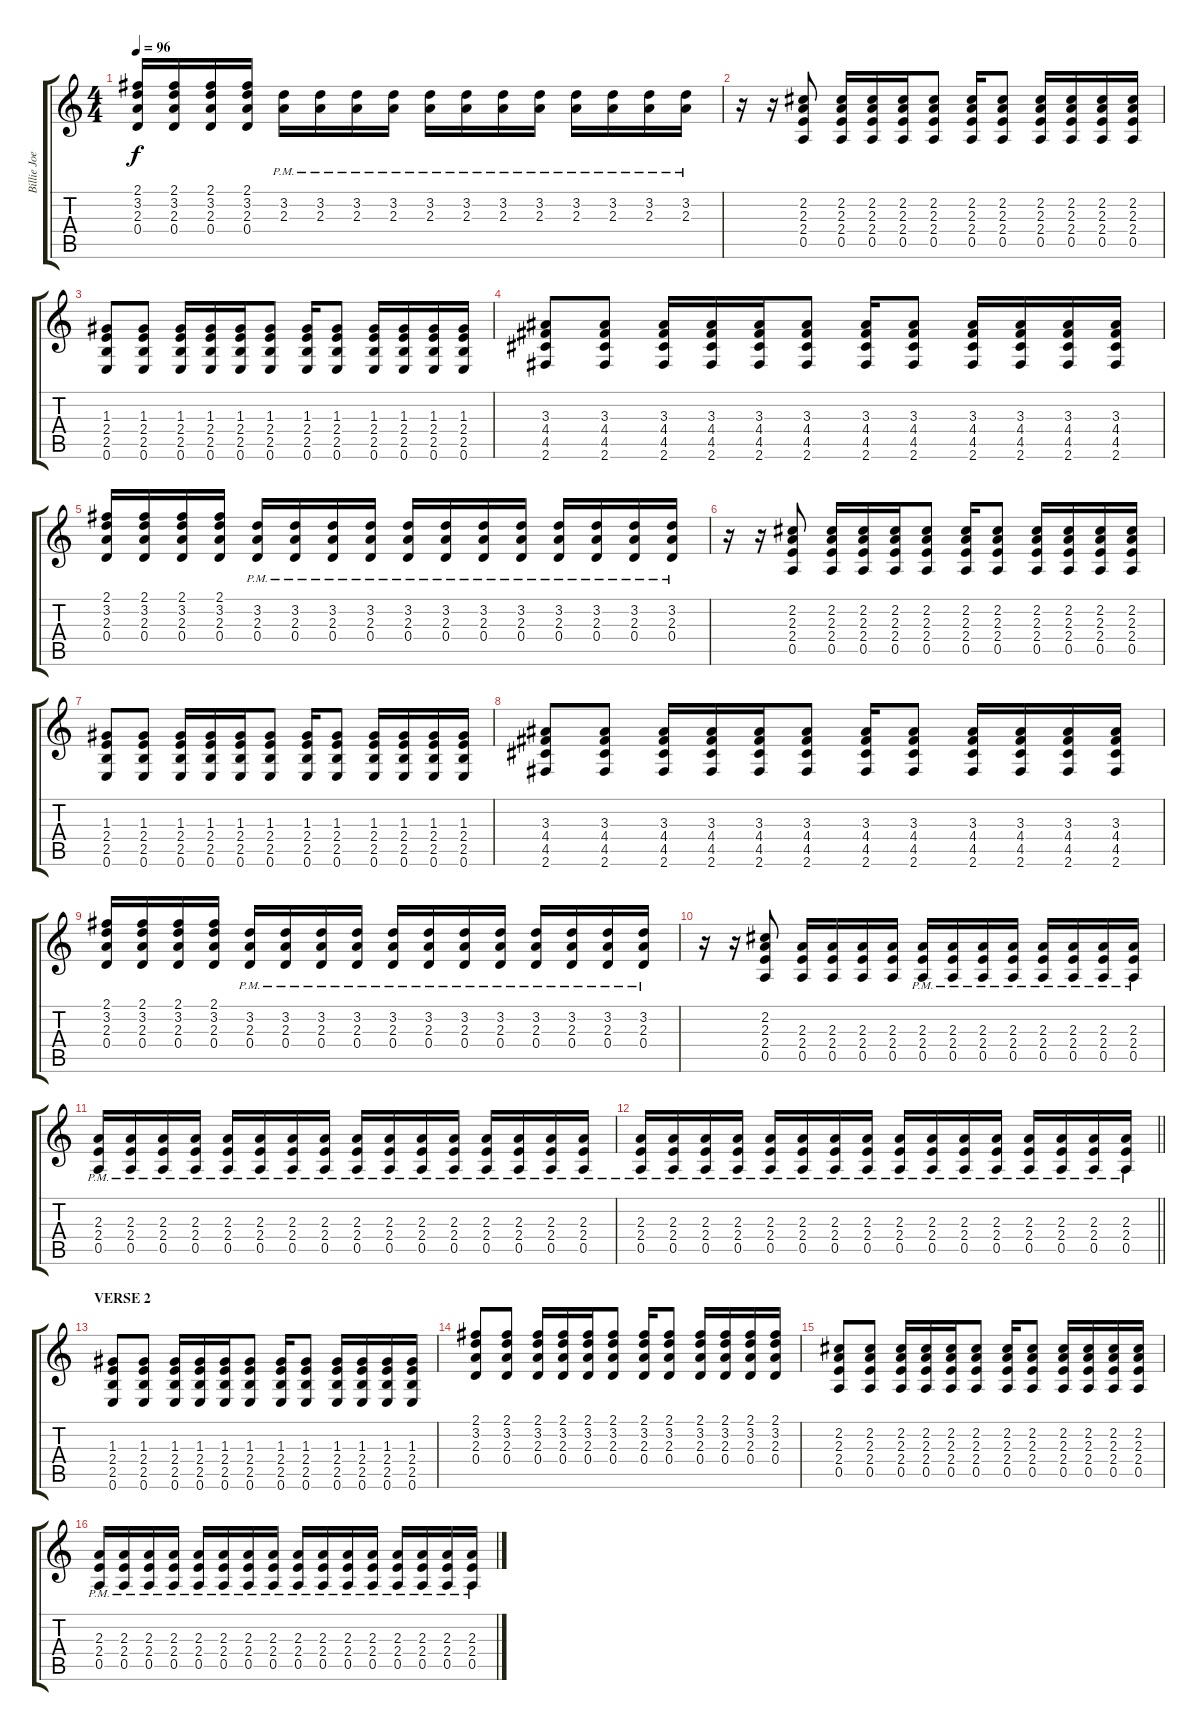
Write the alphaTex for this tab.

\track ("Billie Joe Armstrong (Guitar)" "Billie Joe") {instrument overdrivenguitar}
\staff {score tabs}
\tuning (E4 B3 G3 D3 A2 E2) {hide}
\ts (4 4)
\tempo 96
\clef g2
\ks c
(2.1 3.2 2.3 0.4).16{dy f} (2.1 3.2 2.3 0.4).16 (2.1 3.2 2.3 0.4).16 (2.1 3.2 2.3 0.4).16 (3.2{pm} 2.3{pm}).16 (3.2{pm} 2.3{pm}).16 (3.2{pm} 2.3{pm}).16 (3.2{pm} 2.3{pm}).16 (3.2{pm} 2.3{pm}).16 (3.2{pm} 2.3{pm}).16 (3.2{pm} 2.3{pm}).16 (3.2{pm} 2.3{pm}).16 (3.2{pm} 2.3{pm}).16 (3.2{pm} 2.3{pm}).16 (3.2{pm} 2.3{pm}).16 (3.2{pm} 2.3{pm}).16 |
r.16 r.16 (2.2 2.3 2.4 0.5).8 (2.2 2.3 2.4 0.5).16 (2.2 2.3 2.4 0.5).16 (2.2 2.3 2.4 0.5).16 (2.2 2.3 2.4 0.5).8 (2.2 2.3 2.4 0.5).16 (2.2 2.3 2.4 0.5).8 (2.2 2.3 2.4 0.5).16 (2.2 2.3 2.4 0.5).16 (2.2 2.3 2.4 0.5).16 (2.2 2.3 2.4 0.5).16 |
(1.3 2.4 2.5 0.6).8 (1.3 2.4 2.5 0.6).8 (1.3 2.4 2.5 0.6).16 (1.3 2.4 2.5 0.6).16 (1.3 2.4 2.5 0.6).16 (1.3 2.4 2.5 0.6).8 (1.3 2.4 2.5 0.6).16 (1.3 2.4 2.5 0.6).8 (1.3 2.4 2.5 0.6).16 (1.3 2.4 2.5 0.6).16 (1.3 2.4 2.5 0.6).16 (1.3 2.4 2.5 0.6).16 |
(3.3 4.4 4.5 2.6).8 (3.3 4.4 4.5 2.6).8 (3.3 4.4 4.5 2.6).16 (3.3 4.4 4.5 2.6).16 (3.3 4.4 4.5 2.6).16 (3.3 4.4 4.5 2.6).8 (3.3 4.4 4.5 2.6).16 (3.3 4.4 4.5 2.6).8 (3.3 4.4 4.5 2.6).16 (3.3 4.4 4.5 2.6).16 (3.3 4.4 4.5 2.6).16 (3.3 4.4 4.5 2.6).16 |
(2.1 3.2 2.3 0.4).16 (2.1 3.2 2.3 0.4).16 (2.1 3.2 2.3 0.4).16 (2.1 3.2 2.3 0.4).16 (3.2{pm} 2.3{pm} 0.4{pm}).16 (3.2{pm} 2.3{pm} 0.4{pm}).16 (3.2{pm} 2.3{pm} 0.4{pm}).16 (3.2{pm} 2.3{pm} 0.4{pm}).16 (3.2{pm} 2.3{pm} 0.4{pm}).16 (3.2{pm} 2.3{pm} 0.4{pm}).16 (3.2{pm} 2.3{pm} 0.4{pm}).16 (3.2{pm} 2.3{pm} 0.4{pm}).16 (3.2{pm} 2.3{pm} 0.4{pm}).16 (3.2{pm} 2.3{pm} 0.4{pm}).16 (3.2{pm} 2.3{pm} 0.4{pm}).16 (3.2{pm} 2.3{pm} 0.4{pm}).16 |
r.16 r.16 (2.2 2.3 2.4 0.5).8 (2.2 2.3 2.4 0.5).16 (2.2 2.3 2.4 0.5).16 (2.2 2.3 2.4 0.5).16 (2.2 2.3 2.4 0.5).8 (2.2 2.3 2.4 0.5).16 (2.2 2.3 2.4 0.5).8 (2.2 2.3 2.4 0.5).16 (2.2 2.3 2.4 0.5).16 (2.2 2.3 2.4 0.5).16 (2.2 2.3 2.4 0.5).16 |
(1.3 2.4 2.5 0.6).8 (1.3 2.4 2.5 0.6).8 (1.3 2.4 2.5 0.6).16 (1.3 2.4 2.5 0.6).16 (1.3 2.4 2.5 0.6).16 (1.3 2.4 2.5 0.6).8 (1.3 2.4 2.5 0.6).16 (1.3 2.4 2.5 0.6).8 (1.3 2.4 2.5 0.6).16 (1.3 2.4 2.5 0.6).16 (1.3 2.4 2.5 0.6).16 (1.3 2.4 2.5 0.6).16 |
(3.3 4.4 4.5 2.6).8 (3.3 4.4 4.5 2.6).8 (3.3 4.4 4.5 2.6).16 (3.3 4.4 4.5 2.6).16 (3.3 4.4 4.5 2.6).16 (3.3 4.4 4.5 2.6).8 (3.3 4.4 4.5 2.6).16 (3.3 4.4 4.5 2.6).8 (3.3 4.4 4.5 2.6).16 (3.3 4.4 4.5 2.6).16 (3.3 4.4 4.5 2.6).16 (3.3 4.4 4.5 2.6).16 |
(2.1 3.2 2.3 0.4).16 (2.1 3.2 2.3 0.4).16 (2.1 3.2 2.3 0.4).16 (2.1 3.2 2.3 0.4).16 (3.2{pm} 2.3{pm} 0.4{pm}).16 (3.2{pm} 2.3{pm} 0.4{pm}).16 (3.2{pm} 2.3{pm} 0.4{pm}).16 (3.2{pm} 2.3{pm} 0.4{pm}).16 (3.2{pm} 2.3{pm} 0.4{pm}).16 (3.2{pm} 2.3{pm} 0.4{pm}).16 (3.2{pm} 2.3{pm} 0.4{pm}).16 (3.2{pm} 2.3{pm} 0.4{pm}).16 (3.2{pm} 2.3{pm} 0.4{pm}).16 (3.2{pm} 2.3{pm} 0.4{pm}).16 (3.2{pm} 2.3{pm} 0.4{pm}).16 (3.2{pm} 2.3{pm} 0.4{pm}).16 |
r.16 r.16 (2.2 2.3 2.4 0.5).8 (2.3 2.4 0.5).16 (2.3 2.4 0.5).16 (2.3 2.4 0.5).16 (2.3 2.4 0.5).16 (2.3{pm} 2.4{pm} 0.5{pm}).16 (2.3{pm} 2.4{pm} 0.5{pm}).16 (2.3{pm} 2.4{pm} 0.5{pm}).16 (2.3{pm} 2.4{pm} 0.5{pm}).16 (2.3{pm} 2.4{pm} 0.5{pm}).16 (2.3{pm} 2.4{pm} 0.5{pm}).16 (2.3{pm} 2.4{pm} 0.5{pm}).16 (2.3{pm} 2.4{pm} 0.5{pm}).16 |
(2.3{pm} 2.4{pm} 0.5{pm}).16 (2.3{pm} 2.4{pm} 0.5{pm}).16 (2.3{pm} 2.4{pm} 0.5{pm}).16 (2.3{pm} 2.4{pm} 0.5{pm}).16 (2.3{pm} 2.4{pm} 0.5{pm}).16 (2.3{pm} 2.4{pm} 0.5{pm}).16 (2.3{pm} 2.4{pm} 0.5{pm}).16 (2.3{pm} 2.4{pm} 0.5{pm}).16 (2.3{pm} 2.4{pm} 0.5{pm}).16 (2.3{pm} 2.4{pm} 0.5{pm}).16 (2.3{pm} 2.4{pm} 0.5{pm}).16 (2.3{pm} 2.4{pm} 0.5{pm}).16 (2.3{pm} 2.4{pm} 0.5{pm}).16 (2.3{pm} 2.4{pm} 0.5{pm}).16 (2.3{pm} 2.4{pm} 0.5{pm}).16 (2.3{pm} 2.4{pm} 0.5{pm}).16 |
\barLineRight lightlight
(2.3{pm} 2.4{pm} 0.5{pm}).16 (2.3{pm} 2.4{pm} 0.5{pm}).16 (2.3{pm} 2.4{pm} 0.5{pm}).16 (2.3{pm} 2.4{pm} 0.5{pm}).16 (2.3{pm} 2.4{pm} 0.5{pm}).16 (2.3{pm} 2.4{pm} 0.5{pm}).16 (2.3{pm} 2.4{pm} 0.5{pm}).16 (2.3{pm} 2.4{pm} 0.5{pm}).16 (2.3{pm} 2.4{pm} 0.5{pm}).16 (2.3{pm} 2.4{pm} 0.5{pm}).16 (2.3{pm} 2.4{pm} 0.5{pm}).16 (2.3{pm} 2.4{pm} 0.5{pm}).16 (2.3{pm} 2.4{pm} 0.5{pm}).16 (2.3{pm} 2.4{pm} 0.5{pm}).16 (2.3{pm} 2.4{pm} 0.5{pm}).16 (2.3{pm} 2.4{pm} 0.5{pm}).16 |
\section ("" "VERSE 2")
(1.3 2.4 2.5 0.6).8 (1.3 2.4 2.5 0.6).8 (1.3 2.4 2.5 0.6).16 (1.3 2.4 2.5 0.6).16 (1.3 2.4 2.5 0.6).16 (1.3 2.4 2.5 0.6).8 (1.3 2.4 2.5 0.6).16 (1.3 2.4 2.5 0.6).8 (1.3 2.4 2.5 0.6).16 (1.3 2.4 2.5 0.6).16 (1.3 2.4 2.5 0.6).16 (1.3 2.4 2.5 0.6).16 |
(2.1 3.2 2.3 0.4).8 (2.1 3.2 2.3 0.4).8 (2.1 3.2 2.3 0.4).16 (2.1 3.2 2.3 0.4).16 (2.1 3.2 2.3 0.4).16 (2.1 3.2 2.3 0.4).8 (2.1 3.2 2.3 0.4).16 (2.1 3.2 2.3 0.4).8 (2.1 3.2 2.3 0.4).16 (2.1 3.2 2.3 0.4).16 (2.1 3.2 2.3 0.4).16 (2.1 3.2 2.3 0.4).16 |
(2.2 2.3 2.4 0.5).8 (2.2 2.3 2.4 0.5).8 (2.2 2.3 2.4 0.5).16 (2.2 2.3 2.4 0.5).16 (2.2 2.3 2.4 0.5).16 (2.2 2.3 2.4 0.5).8 (2.2 2.3 2.4 0.5).16 (2.2 2.3 2.4 0.5).8 (2.2 2.3 2.4 0.5).16 (2.2 2.3 2.4 0.5).16 (2.2 2.3 2.4 0.5).16 (2.2 2.3 2.4 0.5).16 |
(2.3{pm} 2.4{pm} 0.5{pm}).16 (2.3{pm} 2.4{pm} 0.5{pm}).16 (2.3{pm} 2.4{pm} 0.5{pm}).16 (2.3{pm} 2.4{pm} 0.5{pm}).16 (2.3{pm} 2.4{pm} 0.5{pm}).16 (2.3{pm} 2.4{pm} 0.5{pm}).16 (2.3{pm} 2.4{pm} 0.5{pm}).16 (2.3{pm} 2.4{pm} 0.5{pm}).16 (2.3{pm} 2.4{pm} 0.5{pm}).16 (2.3{pm} 2.4{pm} 0.5{pm}).16 (2.3{pm} 2.4{pm} 0.5{pm}).16 (2.3{pm} 2.4{pm} 0.5{pm}).16 (2.3{pm} 2.4{pm} 0.5{pm}).16 (2.3{pm} 2.4{pm} 0.5{pm}).16 (2.3{pm} 2.4{pm} 0.5{pm}).16 (2.3{pm} 2.4{pm} 0.5{pm}).16
